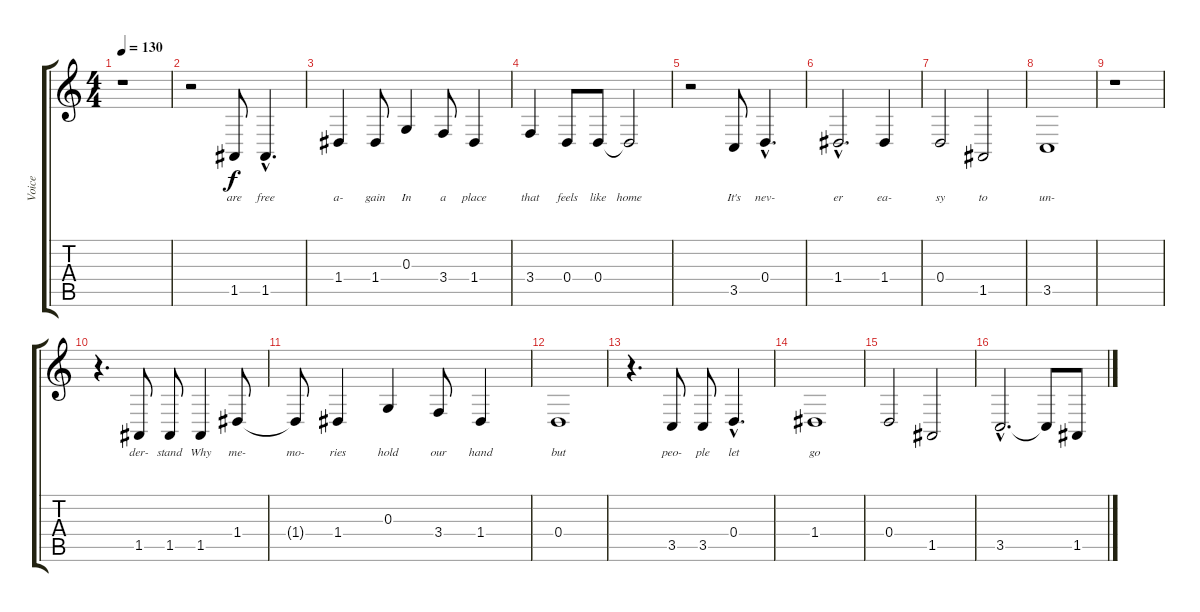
\track ("Voice" "Voice") {instrument clarinet}
\staff {score tabs}
\tuning (E4 B3 G3 D3 A2 E2) {hide}
\ts (4 4)
\tempo 130
\clef g2
\ks c
r.1{dy f} |
r.2 1.5.8{lyrics (0 "are") lyrics (1 "") lyrics (2 "") lyrics (3 "") lyrics (4 "")} 1.5{hac}.4{d lyrics (0 "free") lyrics (1 "") lyrics (2 "") lyrics (3 "") lyrics (4 "")} |
1.4.4{lyrics (0 "a-") lyrics (1 "") lyrics (2 "") lyrics (3 "") lyrics (4 "")} 1.4.8{lyrics (0 "gain") lyrics (1 "") lyrics (2 "") lyrics (3 "") lyrics (4 "")} 0.3.4{lyrics (0 "In") lyrics (1 "") lyrics (2 "") lyrics (3 "") lyrics (4 "")} 3.4.8{lyrics (0 "a") lyrics (1 "") lyrics (2 "") lyrics (3 "") lyrics (4 "")} 1.4.4{lyrics (0 "place") lyrics (1 "") lyrics (2 "") lyrics (3 "") lyrics (4 "")} |
3.4.4{lyrics (0 "that") lyrics (1 "") lyrics (2 "") lyrics (3 "") lyrics (4 "")} 0.4.8{lyrics (0 "feels") lyrics (1 "") lyrics (2 "") lyrics (3 "") lyrics (4 "")} 0.4.8{lyrics (0 "like") lyrics (1 "") lyrics (2 "") lyrics (3 "") lyrics (4 "")} 0.4{t}.2{lyrics (0 "home") lyrics (1 "") lyrics (2 "") lyrics (3 "") lyrics (4 "")} |
r.2 3.5.8{lyrics (0 "It's") lyrics (1 "") lyrics (2 "") lyrics (3 "") lyrics (4 "")} 0.4{hac}.4{d lyrics (0 "nev-") lyrics (1 "") lyrics (2 "") lyrics (3 "") lyrics (4 "")} |
1.4{hac}.2{d lyrics (0 "er") lyrics (1 "") lyrics (2 "") lyrics (3 "") lyrics (4 "")} 1.4.4{lyrics (0 "ea-") lyrics (1 "") lyrics (2 "") lyrics (3 "") lyrics (4 "")} |
0.4.2{lyrics (0 "sy") lyrics (1 "") lyrics (2 "") lyrics (3 "") lyrics (4 "")} 1.5.2{lyrics (0 "to") lyrics (1 "") lyrics (2 "") lyrics (3 "") lyrics (4 "")} |
3.5.1{lyrics (0 "un-") lyrics (1 "") lyrics (2 "") lyrics (3 "") lyrics (4 "")} |
r.1 |
r.4{d} 1.5.8{lyrics (0 "der-") lyrics (1 "") lyrics (2 "") lyrics (3 "") lyrics (4 "")} 1.5.8{lyrics (0 "stand") lyrics (1 "") lyrics (2 "") lyrics (3 "") lyrics (4 "")} 1.5.4{lyrics (0 "Why") lyrics (1 "") lyrics (2 "") lyrics (3 "") lyrics (4 "")} 1.4.8{lyrics (0 "me-") lyrics (1 "") lyrics (2 "") lyrics (3 "") lyrics (4 "")} |
1.4{t}.8{lyrics (0 "mo-") lyrics (1 "") lyrics (2 "") lyrics (3 "") lyrics (4 "")} 1.4.4{lyrics (0 "ries") lyrics (1 "") lyrics (2 "") lyrics (3 "") lyrics (4 "")} 0.3.4{lyrics (0 "hold") lyrics (1 "") lyrics (2 "") lyrics (3 "") lyrics (4 "")} 3.4.8{lyrics (0 "our") lyrics (1 "") lyrics (2 "") lyrics (3 "") lyrics (4 "")} 1.4.4{lyrics (0 "hand") lyrics (1 "") lyrics (2 "") lyrics (3 "") lyrics (4 "")} |
0.4.1{lyrics (0 "but") lyrics (1 "") lyrics (2 "") lyrics (3 "") lyrics (4 "")} |
r.4{d} 3.5.8{lyrics (0 "peo-") lyrics (1 "") lyrics (2 "") lyrics (3 "") lyrics (4 "")} 3.5.8{lyrics (0 "ple") lyrics (1 "") lyrics (2 "") lyrics (3 "") lyrics (4 "")} 0.4{hac}.4{d lyrics (0 "let") lyrics (1 "") lyrics (2 "") lyrics (3 "") lyrics (4 "")} |
1.4.1{lyrics (0 "go") lyrics (1 "") lyrics (2 "") lyrics (3 "") lyrics (4 "")} |
0.4.2 1.5.2 |
3.5{hac}.2{d} 3.5{t}.8 1.5.8
